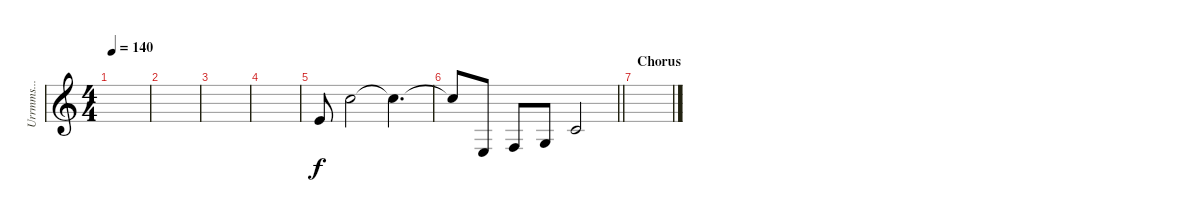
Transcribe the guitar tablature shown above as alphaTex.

\track ("Urrmms... Extra??" "Urrmms... ") {instrument churchorgan}
\staff {score}
\tuning (E4 B3 G3 D3 A2 E2) {hide}
\ts (4 4)
\tempo 140
\clef g2
\ks c
|
|
|
|
5.2.8 8.1.2 8.1{t}.4{d} |
\barLineRight lightlight
8.1{t}.8 7.5.8 3.4.8 5.4.8 1.2.2 |
\section ("" "Chorus")
